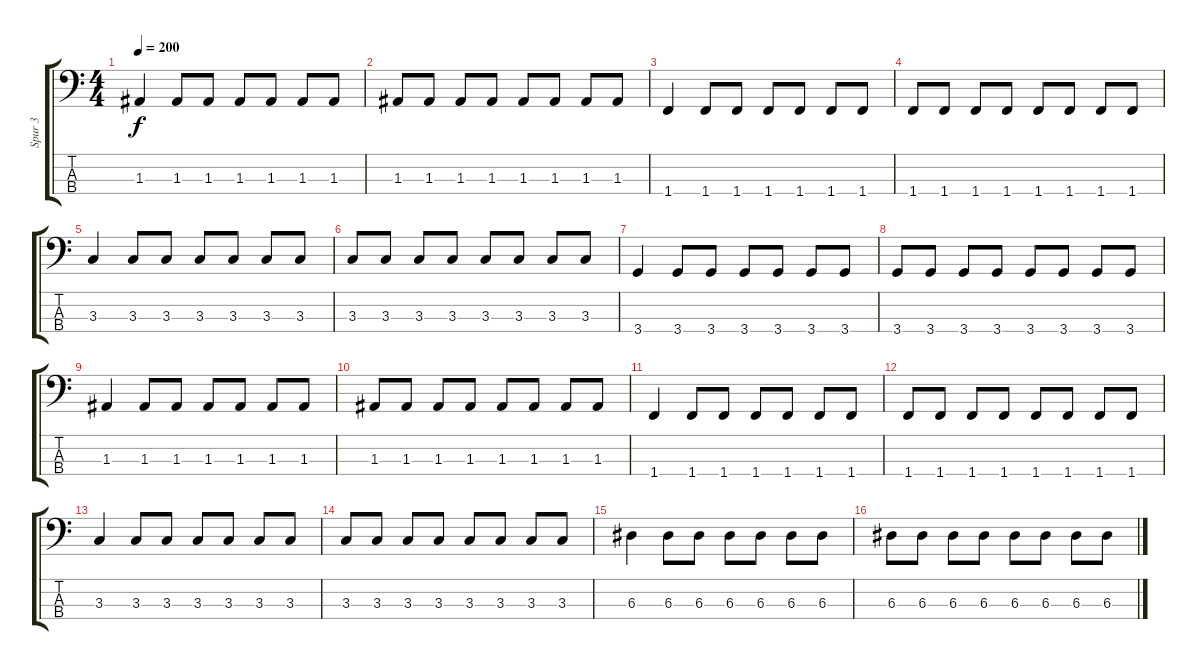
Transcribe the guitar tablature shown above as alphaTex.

\track ("Spur 3" "Spur 3") {instrument electricbasspick}
\staff {score tabs}
\tuning (G2 D2 A1 E1) {hide}
\ts (4 4)
\tempo 200
\clef f4
\ks c
1.3.4{dy f} 1.3.8 1.3.8 1.3.8 1.3.8 1.3.8 1.3.8 |
1.3.8 1.3.8 1.3.8 1.3.8 1.3.8 1.3.8 1.3.8 1.3.8 |
1.4.4 1.4.8 1.4.8 1.4.8 1.4.8 1.4.8 1.4.8 |
1.4.8 1.4.8 1.4.8 1.4.8 1.4.8 1.4.8 1.4.8 1.4.8 |
3.3.4 3.3.8 3.3.8 3.3.8 3.3.8 3.3.8 3.3.8 |
3.3.8 3.3.8 3.3.8 3.3.8 3.3.8 3.3.8 3.3.8 3.3.8 |
3.4.4 3.4.8 3.4.8 3.4.8 3.4.8 3.4.8 3.4.8 |
3.4.8 3.4.8 3.4.8 3.4.8 3.4.8 3.4.8 3.4.8 3.4.8 |
1.3.4 1.3.8 1.3.8 1.3.8 1.3.8 1.3.8 1.3.8 |
1.3.8 1.3.8 1.3.8 1.3.8 1.3.8 1.3.8 1.3.8 1.3.8 |
1.4.4 1.4.8 1.4.8 1.4.8 1.4.8 1.4.8 1.4.8 |
1.4.8 1.4.8 1.4.8 1.4.8 1.4.8 1.4.8 1.4.8 1.4.8 |
3.3.4 3.3.8 3.3.8 3.3.8 3.3.8 3.3.8 3.3.8 |
3.3.8 3.3.8 3.3.8 3.3.8 3.3.8 3.3.8 3.3.8 3.3.8 |
6.3.4 6.3.8 6.3.8 6.3.8 6.3.8 6.3.8 6.3.8 |
6.3.8 6.3.8 6.3.8 6.3.8 6.3.8 6.3.8 6.3.8 6.3.8
